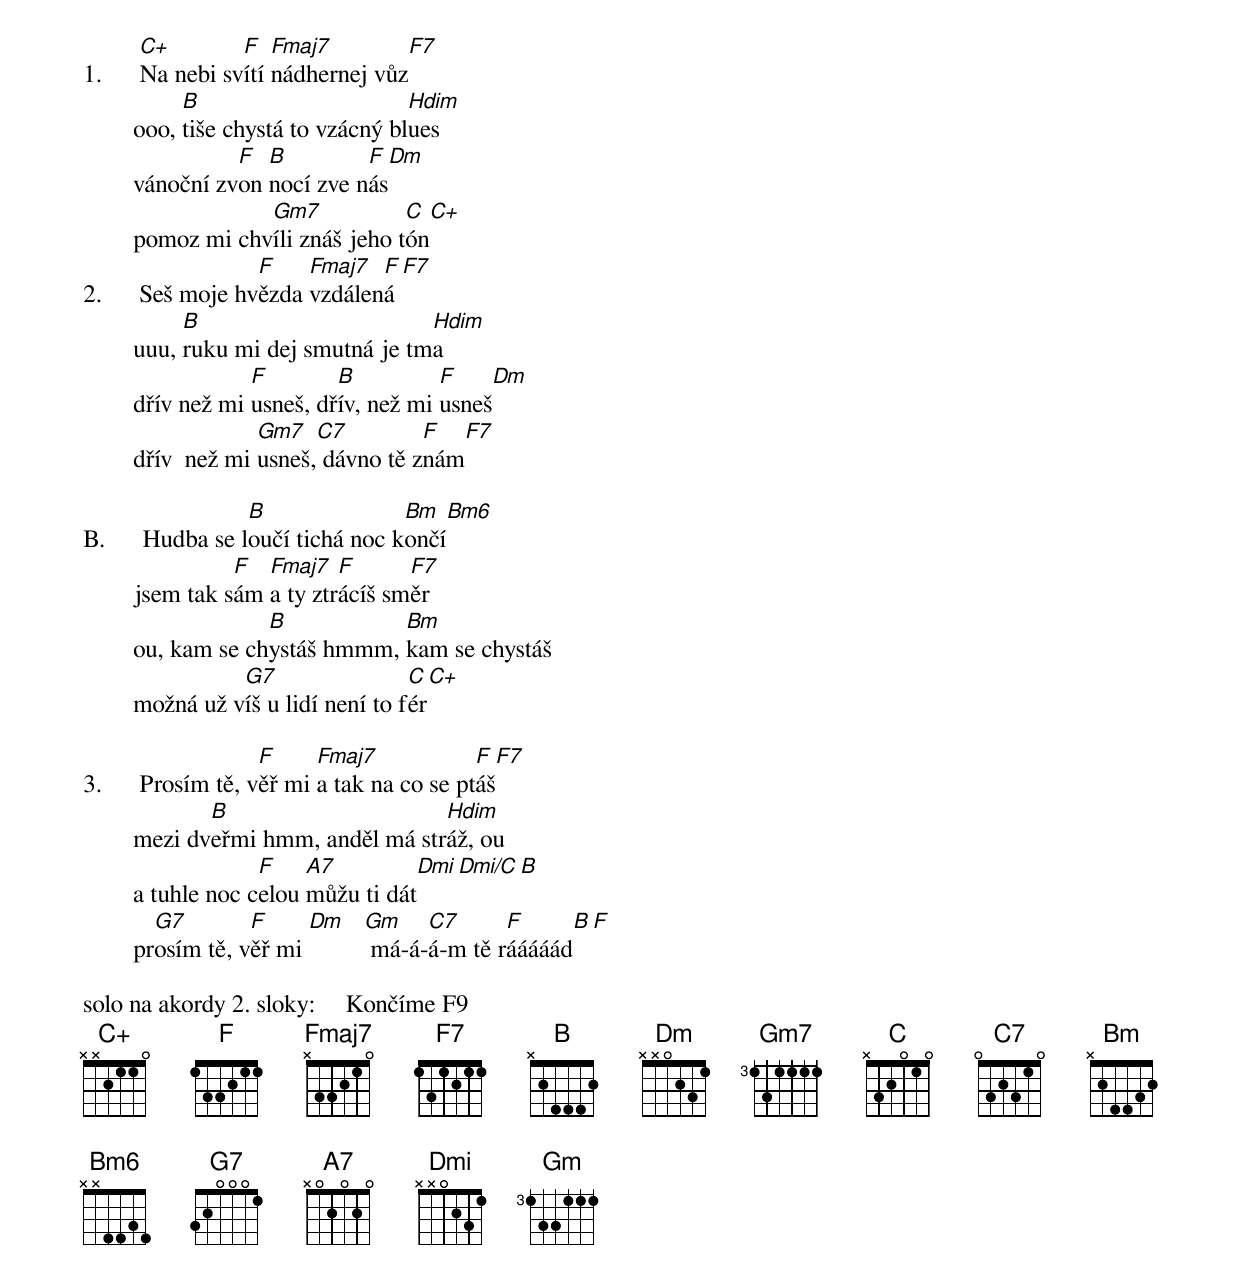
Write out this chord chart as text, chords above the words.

	C+        F   Fmaj7         F7
1.	Na nebi svítí nádhernej vůz
	     B                       Hdim
	ooo, tiše chystá to vzácný blues
	          F  B         F   Dm
	vánoční zvon nocí zve nás
	            Gm7            C   C+
	pomoz mi chvíli znáš jeho tón
	           F    Fmaj7  F   F7
2.	Seš moje hvězda vzdálená
	     B                       Hdim
	uuu, ruku mi dej smutná je tma
	            F        B          F     Dm
	dřív než mi usneš, dřív, než mi usneš
	             Gm7   C7         F   F7
	dřív  než mi usneš, dávno tě znám

	          B               Bm   Bm6
B.	Hudba se loučí tichá noc končí
	          F  Fmaj7   F      F7
	jsem tak sám a ty ztrácíš směr
	             B           Bm
	ou, kam se chystáš hmmm, kam se chystáš
	          G7                 C  C+
	možná už víš u lidí není to fér

	            F     Fmaj7            F  F7
3.	Prosím tě, věř mi a tak na co se ptáš
	       B                     Hdim
	mezi dveřmi hmm, anděl má stráž, ou
	             F    A7          Dmi Dmi/C  B
	a tuhle noc celou můžu ti dát
	  G7        F     Dm Gm    C7      F       B  F
	prosím tě, věř mi     má-á-á-m tě rááááád

solo na akordy 2. sloky:     Končíme F9
